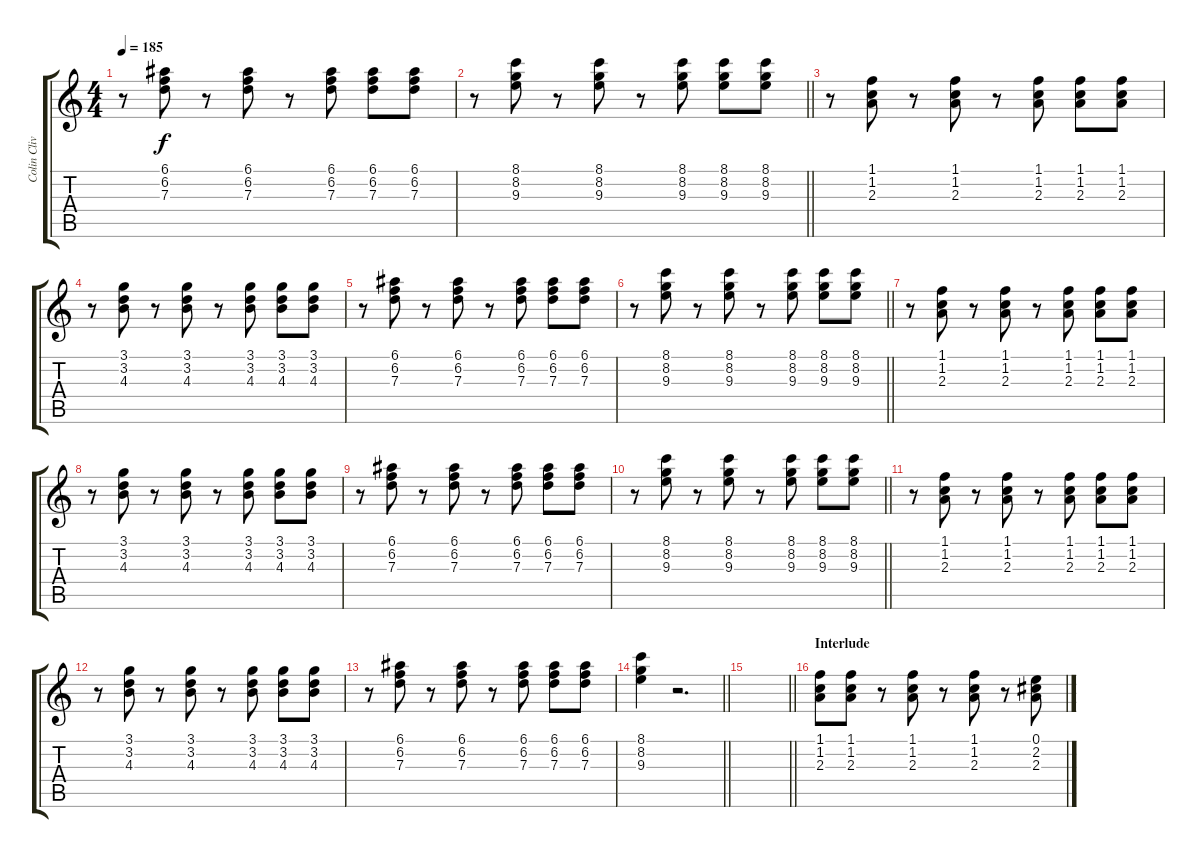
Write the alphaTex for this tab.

\track ("Colin Clive (Clean Guitar)" "Colin Cliv") {instrument electricguitarclean}
\staff {score tabs}
\tuning (E4 B3 G3 D3 A2 E2) {hide}
\ts (4 4)
\tempo 185
\clef g2
\ks c
r.8{dy f} (6.1 6.2 7.3).8 r.8 (6.1 6.2 7.3).8 r.8 (6.1 6.2 7.3).8 (6.1 6.2 7.3).8 (6.1 6.2 7.3).8 |
\barLineRight lightlight
r.8 (8.1 8.2 9.3).8 r.8 (8.1 8.2 9.3).8 r.8 (8.1 8.2 9.3).8 (8.1 8.2 9.3).8 (8.1 8.2 9.3).8 |
r.8 (1.1 1.2 2.3).8 r.8 (1.1 1.2 2.3).8 r.8 (1.1 1.2 2.3).8 (1.1 1.2 2.3).8 (1.1 1.2 2.3).8 |
r.8 (3.1 3.2 4.3).8 r.8 (3.1 3.2 4.3).8 r.8 (3.1 3.2 4.3).8 (3.1 3.2 4.3).8 (3.1 3.2 4.3).8 |
r.8 (6.1 6.2 7.3).8 r.8 (6.1 6.2 7.3).8 r.8 (6.1 6.2 7.3).8 (6.1 6.2 7.3).8 (6.1 6.2 7.3).8 |
\barLineRight lightlight
r.8 (8.1 8.2 9.3).8 r.8 (8.1 8.2 9.3).8 r.8 (8.1 8.2 9.3).8 (8.1 8.2 9.3).8 (8.1 8.2 9.3).8 |
r.8 (1.1 1.2 2.3).8 r.8 (1.1 1.2 2.3).8 r.8 (1.1 1.2 2.3).8 (1.1 1.2 2.3).8 (1.1 1.2 2.3).8 |
r.8 (3.1 3.2 4.3).8 r.8 (3.1 3.2 4.3).8 r.8 (3.1 3.2 4.3).8 (3.1 3.2 4.3).8 (3.1 3.2 4.3).8 |
r.8 (6.1 6.2 7.3).8 r.8 (6.1 6.2 7.3).8 r.8 (6.1 6.2 7.3).8 (6.1 6.2 7.3).8 (6.1 6.2 7.3).8 |
\barLineRight lightlight
r.8 (8.1 8.2 9.3).8 r.8 (8.1 8.2 9.3).8 r.8 (8.1 8.2 9.3).8 (8.1 8.2 9.3).8 (8.1 8.2 9.3).8 |
r.8 (1.1 1.2 2.3).8 r.8 (1.1 1.2 2.3).8 r.8 (1.1 1.2 2.3).8 (1.1 1.2 2.3).8 (1.1 1.2 2.3).8 |
r.8 (3.1 3.2 4.3).8 r.8 (3.1 3.2 4.3).8 r.8 (3.1 3.2 4.3).8 (3.1 3.2 4.3).8 (3.1 3.2 4.3).8 |
r.8 (6.1 6.2 7.3).8 r.8 (6.1 6.2 7.3).8 r.8 (6.1 6.2 7.3).8 (6.1 6.2 7.3).8 (6.1 6.2 7.3).8 |
\barLineRight lightlight
(8.1 8.2 9.3).4 r.2{d} |
\barLineRight lightlight
|
\section ("" "Interlude")
(1.1 1.2 2.3).8 (1.1 1.2 2.3).8 r.8 (1.1 1.2 2.3).8 r.8 (1.1 1.2 2.3).8 r.8 (0.1 2.2 2.3).8
